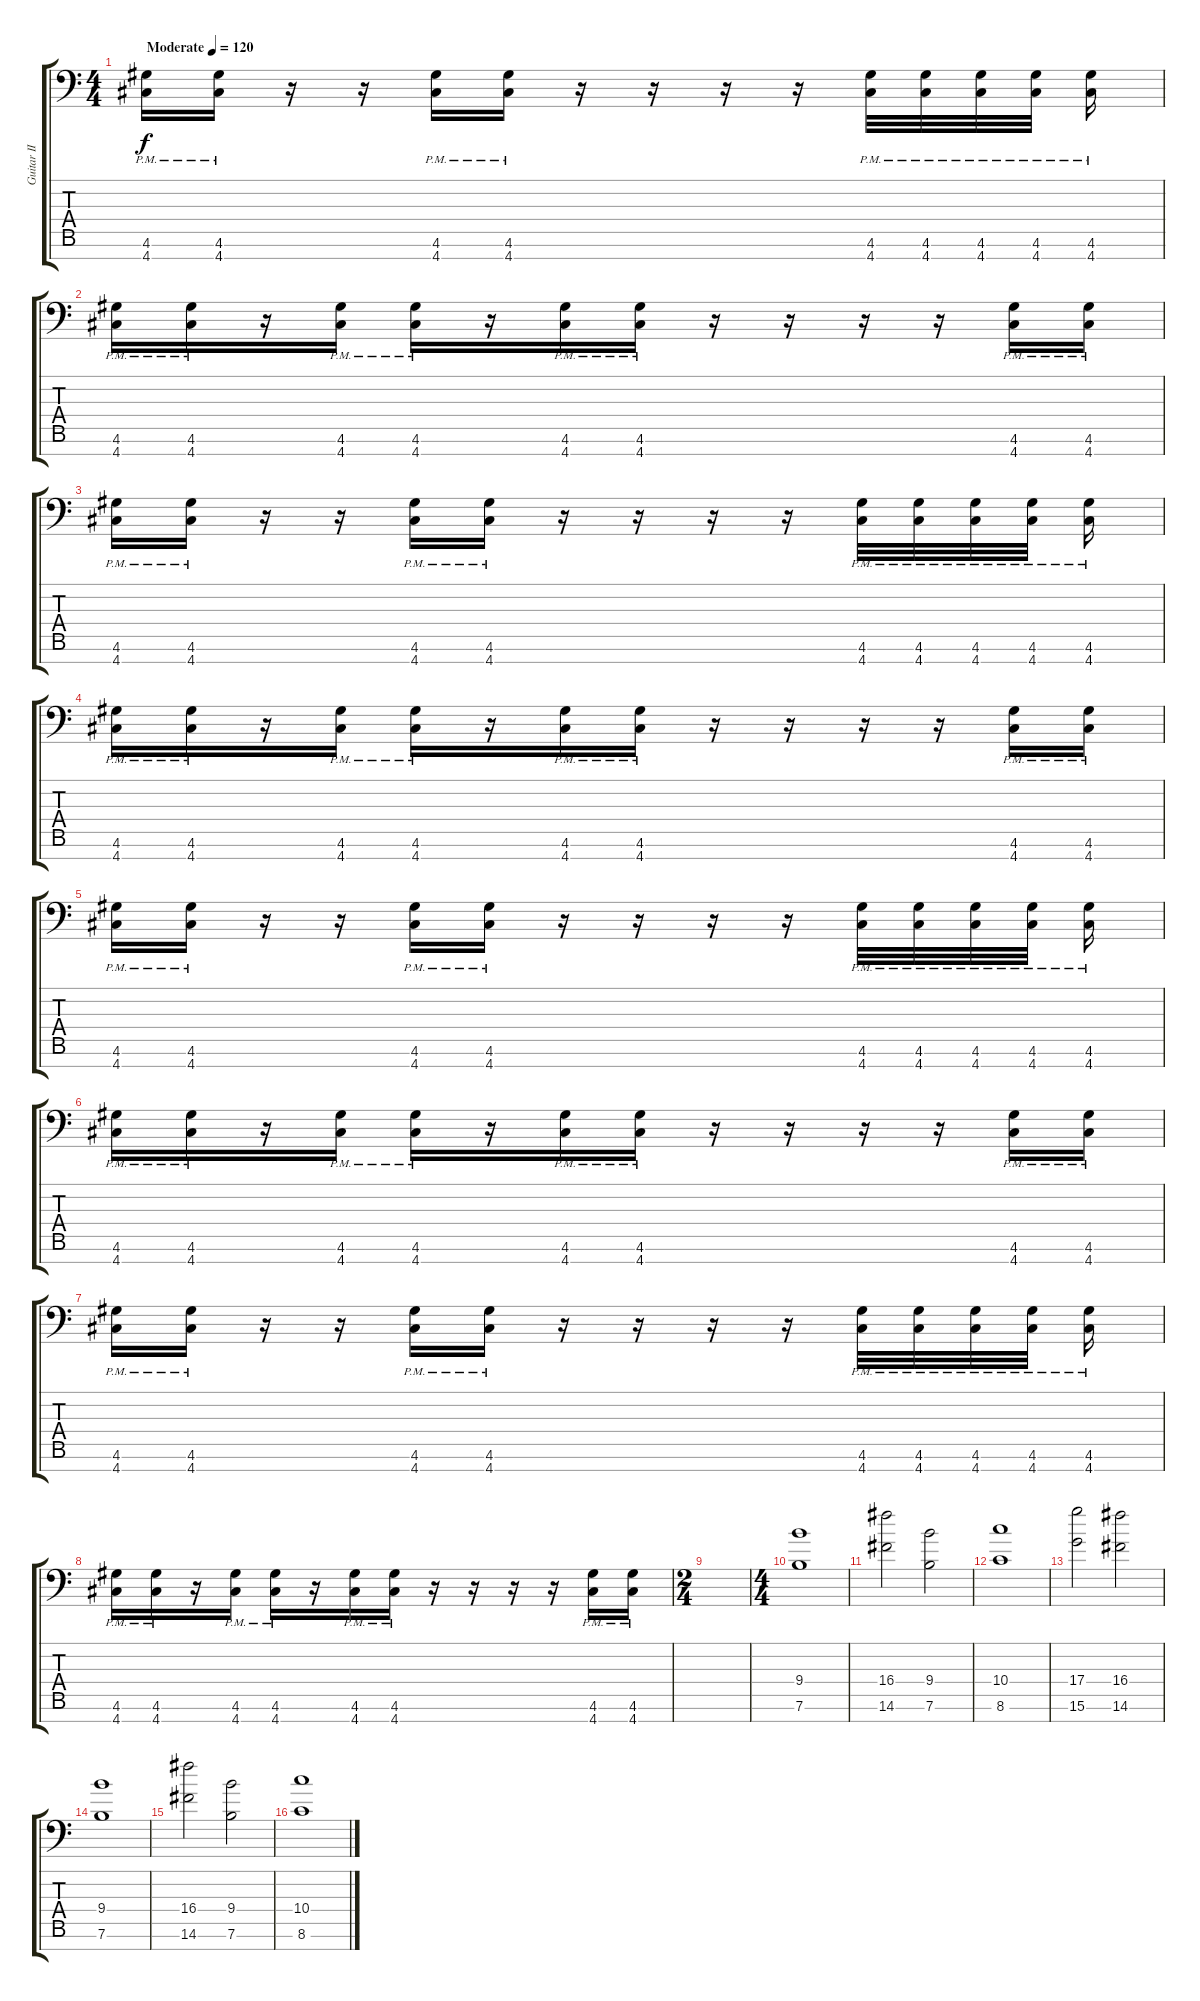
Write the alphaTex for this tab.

\track ("Guitar II" "Guitar II") {instrument distortionguitar bank 255}
\staff {score tabs}
\tuning (E4 B3 G3 D3 A2 E2 A1) {hide}
\ts (4 4)
\tempo (120 "Moderate")
\clef f4
\ks c
(4.6{pm} 4.7{pm}).16{dy f instrument distortionguitar} (4.6{pm} 4.7{pm}).16 r.16 r.16 (4.6{pm} 4.7{pm}).16 (4.6{pm} 4.7{pm}).16 r.16 r.16 r.16 r.16 (4.6{pm} 4.7{pm}).32 (4.6{pm} 4.7{pm}).32 (4.6{pm} 4.7{pm}).32 (4.6{pm} 4.7{pm}).32 (4.6{pm} 4.7{pm}).16 |
(4.6{pm} 4.7{pm}).16 (4.6{pm} 4.7{pm}).16 r.16 (4.6{pm} 4.7{pm}).16 (4.6{pm} 4.7{pm}).16 r.16 (4.6{pm} 4.7{pm}).16 (4.6{pm} 4.7{pm}).16 r.16 r.16 r.16 r.16 (4.6{pm} 4.7{pm}).16 (4.6{pm} 4.7{pm}).16 |
(4.6{pm} 4.7{pm}).16 (4.6{pm} 4.7{pm}).16 r.16 r.16 (4.6{pm} 4.7{pm}).16 (4.6{pm} 4.7{pm}).16 r.16 r.16 r.16 r.16 (4.6{pm} 4.7{pm}).32 (4.6{pm} 4.7{pm}).32 (4.6{pm} 4.7{pm}).32 (4.6{pm} 4.7{pm}).32 (4.6{pm} 4.7{pm}).16 |
(4.6{pm} 4.7{pm}).16 (4.6{pm} 4.7{pm}).16 r.16 (4.6{pm} 4.7{pm}).16 (4.6{pm} 4.7{pm}).16 r.16 (4.6{pm} 4.7{pm}).16 (4.6{pm} 4.7{pm}).16 r.16 r.16 r.16 r.16 (4.6{pm} 4.7{pm}).16 (4.6{pm} 4.7{pm}).16 |
(4.6{pm} 4.7{pm}).16 (4.6{pm} 4.7{pm}).16 r.16 r.16 (4.6{pm} 4.7{pm}).16 (4.6{pm} 4.7{pm}).16 r.16 r.16 r.16 r.16 (4.6{pm} 4.7{pm}).32 (4.6{pm} 4.7{pm}).32 (4.6{pm} 4.7{pm}).32 (4.6{pm} 4.7{pm}).32 (4.6{pm} 4.7{pm}).16 |
(4.6{pm} 4.7{pm}).16 (4.6{pm} 4.7{pm}).16 r.16 (4.6{pm} 4.7{pm}).16 (4.6{pm} 4.7{pm}).16 r.16 (4.6{pm} 4.7{pm}).16 (4.6{pm} 4.7{pm}).16 r.16 r.16 r.16 r.16 (4.6{pm} 4.7{pm}).16 (4.6{pm} 4.7{pm}).16 |
(4.6{pm} 4.7{pm}).16 (4.6{pm} 4.7{pm}).16 r.16 r.16 (4.6{pm} 4.7{pm}).16 (4.6{pm} 4.7{pm}).16 r.16 r.16 r.16 r.16 (4.6{pm} 4.7{pm}).32 (4.6{pm} 4.7{pm}).32 (4.6{pm} 4.7{pm}).32 (4.6{pm} 4.7{pm}).32 (4.6{pm} 4.7{pm}).16 |
(4.6{pm} 4.7{pm}).16 (4.6{pm} 4.7{pm}).16 r.16 (4.6{pm} 4.7{pm}).16 (4.6{pm} 4.7{pm}).16 r.16 (4.6{pm} 4.7{pm}).16 (4.6{pm} 4.7{pm}).16 r.16 r.16 r.16 r.16 (4.6{pm} 4.7{pm}).16 (4.6{pm} 4.7{pm}).16 |
\ts (2 4)
|
\ts (4 4)
(9.4 7.6).1 |
(16.4 14.6).2 (9.4 7.6).2 |
(10.4 8.6).1 |
(17.4 15.6).2 (16.4 14.6).2 |
(9.4 7.6).1 |
(16.4 14.6).2 (9.4 7.6).2 |
(10.4 8.6).1
